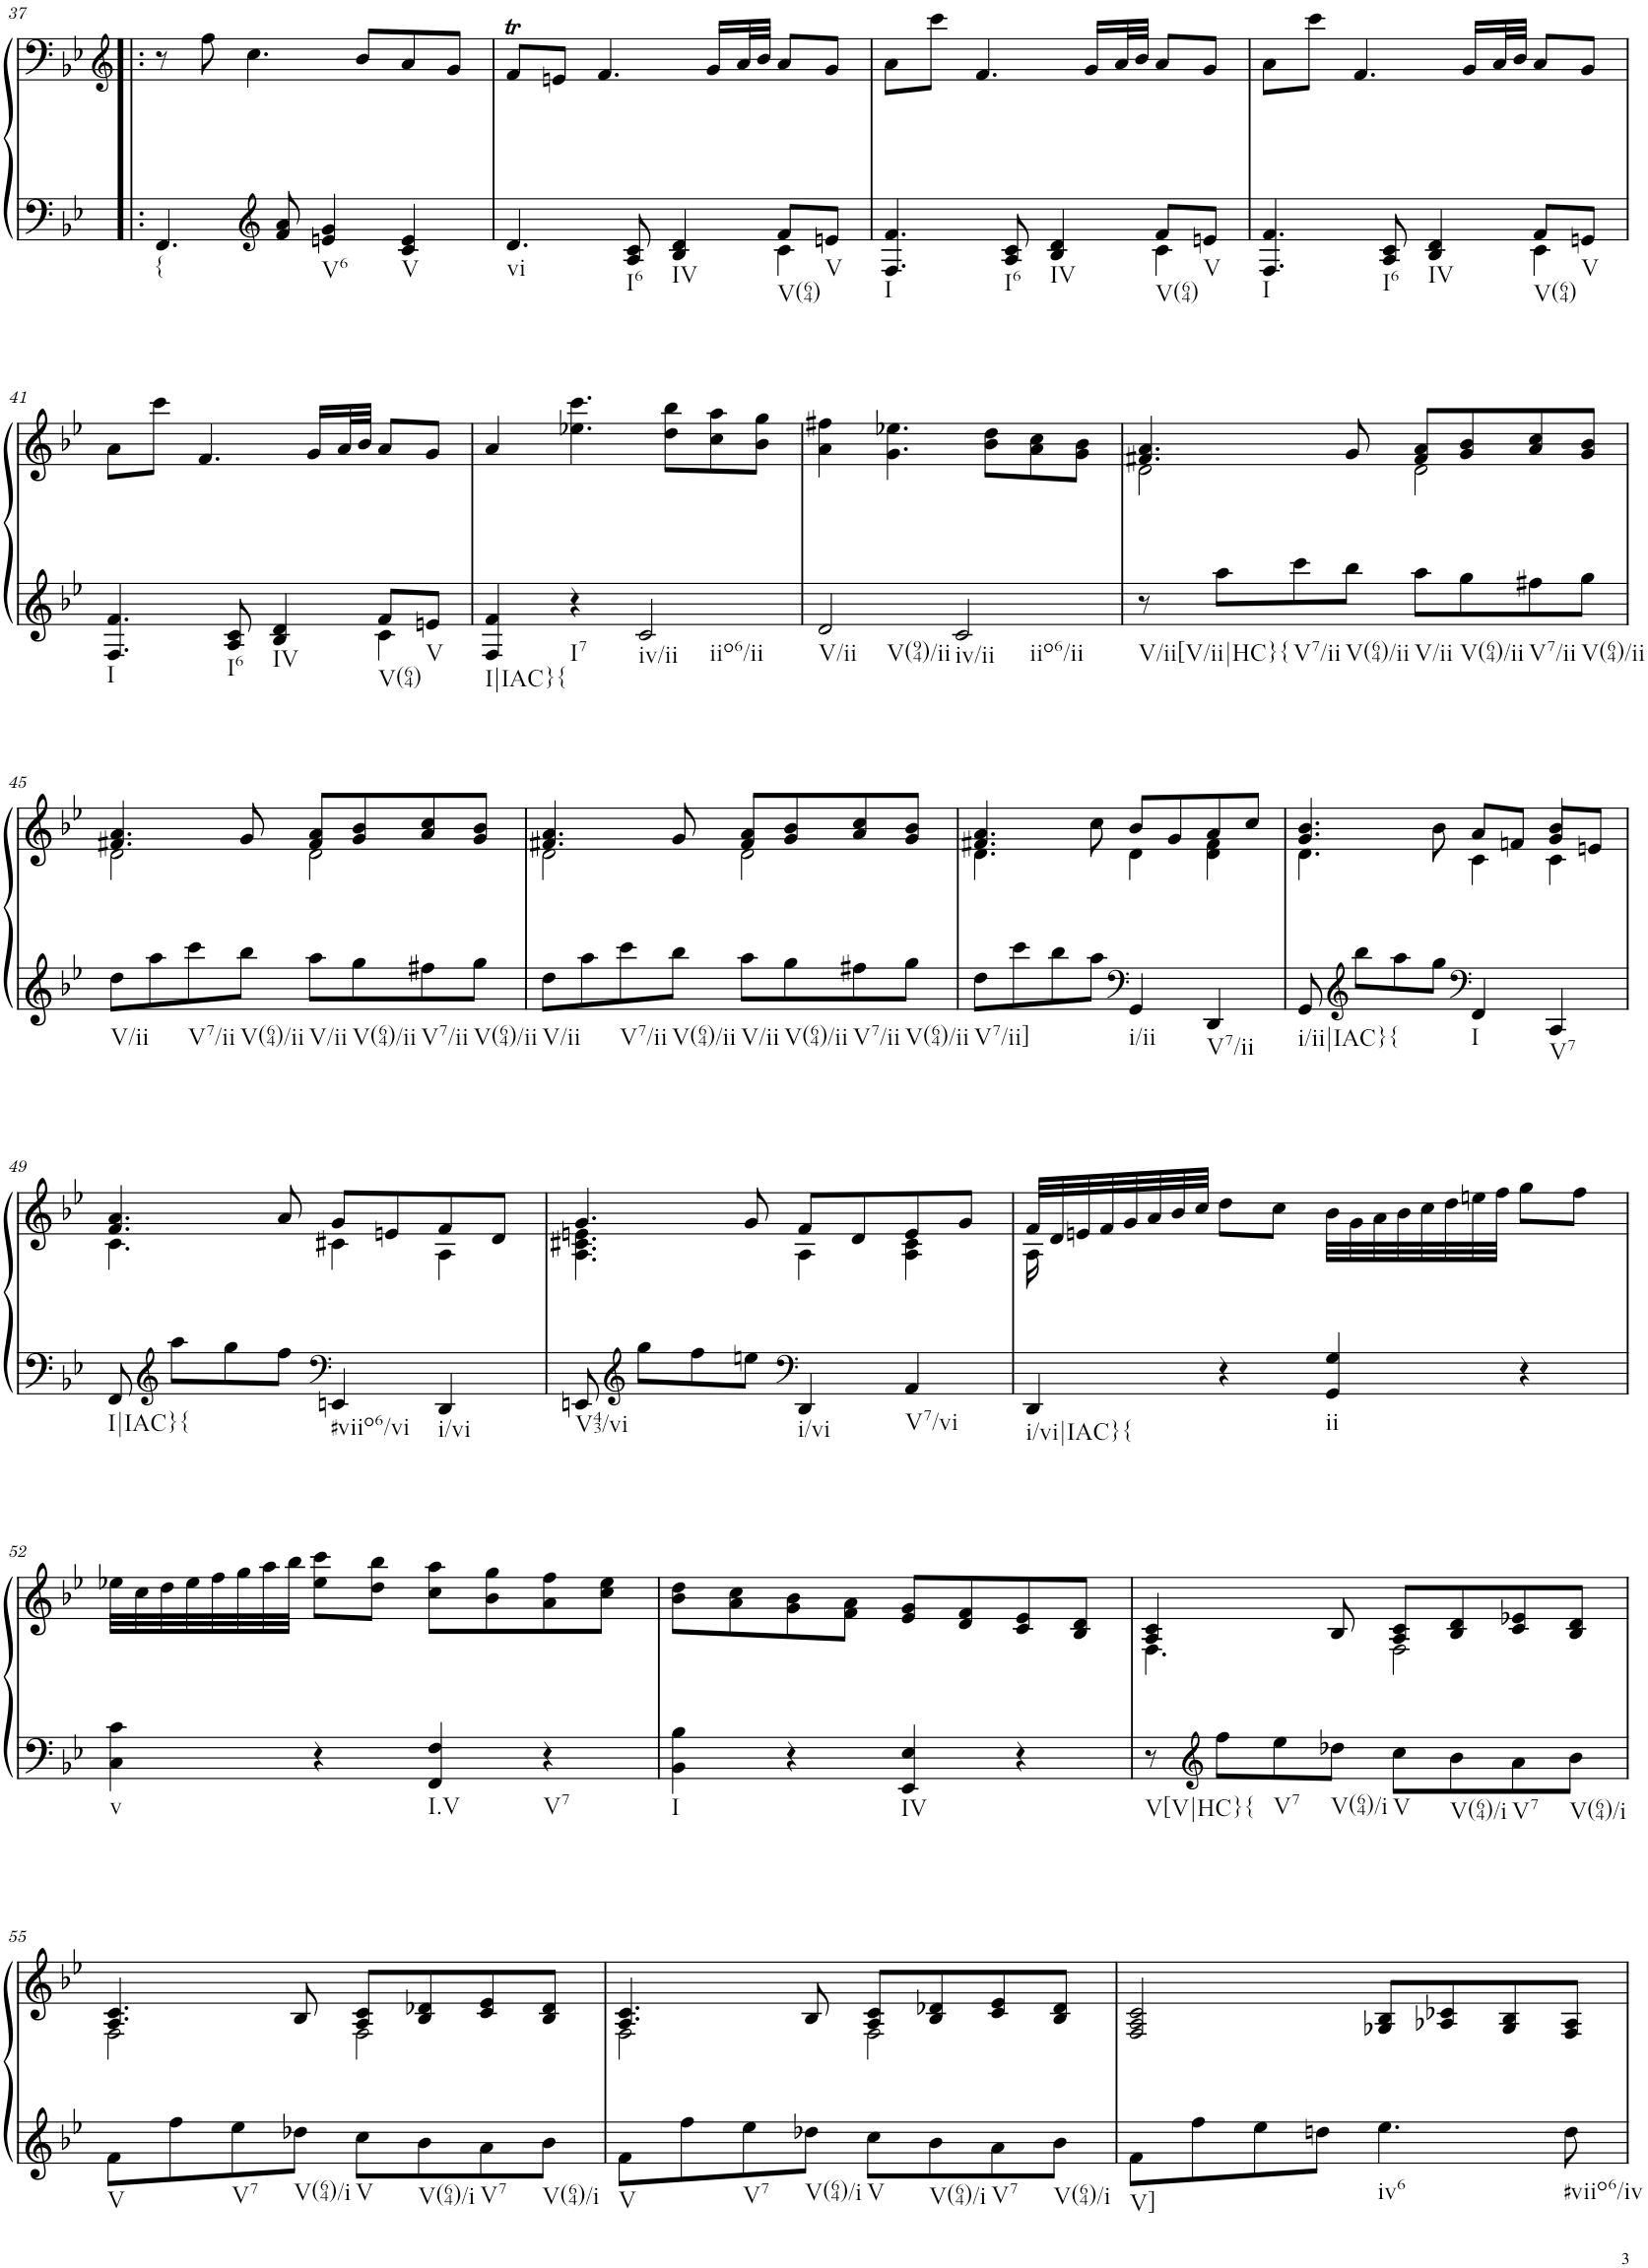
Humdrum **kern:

**kern	**kern
*part1	*part1
*staff2	*staff1
*I"Piano	*
*I'Pno.	*
!!LO:PB:g=z
*clefF4	*clefG2
*k[b-e-]	*k[b-e-]
*M4/4	*M4/4
*met(c)	*met(c)
=37!|:	=37!|:
!LO:TX:b:t={	!
4.FF/	8r
.	8ff\
.	4.cc\
*clefG2	*
8f/ 8a/	.
!LO:TX:b:t=V6	!
4en/ 4g/	.
.	8b-/L
!LO:TX:b:t=V	!
4c/ 4e/	8a/
.	8g/J
=38	=38
*^	*
!LO:TX:b:t=vi	!	!
4.d/	2.ryy	8fT/L
.	.	8en/J
.	.	4.f/
!LO:TX:b:t=I6	!	!
8A/ 8c/	.	.
!LO:TX:b:t=IV	!	!
4B-/ 4d/	.	.
.	.	16g/LL
.	.	32a/L
.	.	32b-/JJJ
!LO:TX:b:t=V(64)	!	!
8f/L	4c\	8a/L
!LO:TX:b:t=V	!	!
8en/J	.	8g/J
=39	=39	=39
!LO:TX:b:t=I	!	!
4.F/ 4.f/	2.ryy	8a\L
.	.	8ccc\J
.	.	4.f/
!LO:TX:b:t=I6	!	!
8A/ 8c/	.	.
!LO:TX:b:t=IV	!	!
4B-/ 4d/	.	.
.	.	16g/LL
.	.	32a/L
.	.	32b-/JJJ
!LO:TX:b:t=V(64)	!	!
8f/L	4c\	8a/L
!LO:TX:b:t=V	!	!
8en/J	.	8g/J
=40	=40	=40
!LO:TX:b:t=I	!	!
4.F/ 4.f/	2.ryy	8a\L
.	.	8ccc\J
.	.	4.f/
!LO:TX:b:t=I6	!	!
8A/ 8c/	.	.
!LO:TX:b:t=IV	!	!
4B-/ 4d/	.	.
.	.	16g/LL
.	.	32a/L
.	.	32b-/JJJ
!LO:TX:b:t=V(64)	!	!
8f/L	4c\	8a/L
!LO:TX:b:t=V	!	!
8en/J	.	8g/J
!!LO:LB:g=z
=41	=41	=41
!LO:TX:b:t=I	!	!
4.F/ 4.f/	2.ryy	8a\L
.	.	8ccc\J
.	.	4.f/
!LO:TX:b:t=I6	!	!
8A/ 8c/	.	.
!LO:TX:b:t=IV	!	!
4B-/ 4d/	.	.
.	.	16g/LL
.	.	32a/L
.	.	32b-/JJJ
!LO:TX:b:t=V(64)	!	!
8f/L	4c\	8a/L
!LO:TX:b:t=V	!	!
8en/J	.	8g/J
*v	*v	*
=42	=42
!LO:TX:b:t=I|IAC}{	!
4F/ 4f/	4a/
!LO:TX:b:t=I7	!
4r	4.ee-X\ 4.ccc\
!LO:TX:b:t=iv/ii	!
!LO:TX:b:t=iio6/ii	!
2c/	.
.	8dd\ 8bb-\L
.	8cc\ 8aa\
.	8b-\ 8gg\J
=43	=43
!LO:TX:b:t=V/ii	!
!LO:TX:b:t=V(94)/ii	!
2d/	4a\ 4ff#X\
.	4.g\ 4.ee-X\
!LO:TX:b:t=iv/ii	!
!LO:TX:b:t=iio6/ii	!
2c/	.
.	8b-\ 8dd\L
.	8a\ 8cc\
.	8g\ 8b-\J
=44	=44
*	*^
!LO:TX:b:t=V/ii[V/ii|HC}{	!	!
8r	4.f#X/ 4.a/	2d\
8aa\L	.	.
!LO:TX:b:t=V7/ii	!	!
8ccc\	.	.
!LO:TX:b:t=V(64)/ii	!	!
8bb-\J	8g/	.
!LO:TX:b:t=V/ii	!	!
8aa\L	8f#/ 8a/L	2d\
!LO:TX:b:t=V(64)/ii	!	!
8gg\	8g/ 8b-/	.
!LO:TX:b:t=V7/ii	!	!
8ff#X\	8a/ 8cc/	.
!LO:TX:b:t=V(64)/ii	!	!
8gg\J	8g/ 8b-/J	.
!!LO:LB:g=z	!!
=45	=45	=45
!LO:TX:b:t=V/ii	!	!
8dd\L	4.f#X/ 4.a/	2d\
8aa\	.	.
!LO:TX:b:t=V7/ii	!	!
8ccc\	.	.
!LO:TX:b:t=V(64)/ii	!	!
8bb-\J	8g/	.
!LO:TX:b:t=V/ii	!	!
8aa\L	8f#/ 8a/L	2d\
!LO:TX:b:t=V(64)/ii	!	!
8gg\	8g/ 8b-/	.
!LO:TX:b:t=V7/ii	!	!
8ff#X\	8a/ 8cc/	.
!LO:TX:b:t=V(64)/ii	!	!
8gg\J	8g/ 8b-/J	.
=46	=46	=46
!LO:TX:b:t=V/ii	!	!
8dd\L	4.f#X/ 4.a/	2d\
8aa\	.	.
!LO:TX:b:t=V7/ii	!	!
8ccc\	.	.
!LO:TX:b:t=V(64)/ii	!	!
8bb-\J	8g/	.
!LO:TX:b:t=V/ii	!	!
8aa\L	8f#/ 8a/L	2d\
!LO:TX:b:t=V(64)/ii	!	!
8gg\	8g/ 8b-/	.
!LO:TX:b:t=V7/ii	!	!
8ff#X\	8a/ 8cc/	.
!LO:TX:b:t=V(64)/ii	!	!
8gg\J	8g/ 8b-/J	.
=47	=47	=47
!LO:TX:b:t=V7/ii]	!	!
8dd\L	4.f#X/ 4.a/	4.d\
8ccc\	.	.
8bb-\	.	.
8aa\J	8ryy	8cc\
*clefF4	*	*
!LO:TX:b:t=i/ii	!	!
4GG/	8b-/L	4d\
.	8g/	.
!LO:TX:b:t=V7/ii	!	!
4DD/	8a/	4d\ 4f#\
.	8cc/J	.
=48	=48	=48
*	*	*^
!LO:TX:b:t=i/ii|IAC}{	!	!	!
8GG/	4.g/ 4.b-/	4.d\	2.ryy
*clefG2	*	*	*
8bb-\L	.	.	.
8aa\	.	.	.
8gg\J	8ryy	8b-\	.
*clefF4	*	*	*
!LO:TX:b:t=I	!	!	!
4FF/	8a/L	4c\	.
.	8fn/J	.	.
!LO:TX:b:t=V7	!	!	!
4CC/	8g/L	4c\	4b-/
.	8en/J	.	.
*	*	*v	*v
!!LO:LB:g=z
=49	=49	=49
!LO:TX:b:t=I|IAC}{	!	!
8FF/	4.f/ 4.a/	4.c\
*clefG2	*	*
8aa\L	.	.
8gg\	.	.
8ff\J	8a/	8ryy
*clefF4	*	*
!LO:TX:b:t=#viio6/vi	!	!
4EEn/	8g/L	4c#X\
.	8en/	.
!LO:TX:b:t=i/vi	!	!
4DD/	8f/	4A\
.	8d/J	.
=50	=50	=50
!LO:TX:b:t=V43/vi	!	!
8EEn/	4.g/	4.A\ 4.c#X\ 4.en\
*clefG2	*	*
8gg\L	.	.
8ff\	.	.
8een\J	8g/	8ryy
*clefF4	*	*
!LO:TX:b:t=i/vi	!	!
4DD/	8f/L	4A\
.	8d/	.
!LO:TX:b:t=V7/vi	!	!
4AA/	8e/	4A\ 4c#\
.	8g/J	.
=51	=51	=51
!LO:TX:b:t=i/vi|IAC}{	!	!
4DD/	32f/LLL	16A\
.	32d/	.
.	32en/	2...ryy
.	32f/	.
.	32g/	.
.	32a/	.
.	32b-/	.
.	32cc/JJJ	.
4r	8dd\L	.
.	8cc\J	.
!LO:TX:b:t=ii	!	!
4GG/ 4G/	32b-\LLL	.
.	32g\	.
.	32a\	.
.	32b-\	.
.	32cc\	.
.	32dd\	.
.	32een\	.
.	32ff\JJJ	.
4r	8gg\L	.
.	8ff\J	.
*	*v	*v
!!LO:LB:g=z
=52	=52
!LO:TX:b:t=v	!
4C\ 4c\	32ee-X\LLL
.	32cc\
.	32dd\
.	32ee-\
.	32ff\
.	32gg\
.	32aa\
.	32bb-\JJJ
4r	8ee-\ 8ccc\L
.	8dd\ 8bb-\J
!LO:TX:b:t=I.V	!
4FF/ 4F/	8cc\ 8aa\L
.	8b-\ 8gg\
!LO:TX:b:t=V7	!
4r	8a\ 8ff\
.	8cc\ 8ee-\J
=53	=53
!LO:TX:b:t=I	!
4BB-\ 4B-\	8b-\ 8dd\L
.	8a\ 8cc\
4r	8g\ 8b-\
.	8f\ 8a\J
!LO:TX:b:t=IV	!
4EE-/ 4E-/	8e-/ 8g/L
.	8d/ 8f/
4r	8c/ 8e-/
.	8B-/ 8d/J
=54	=54
*	*^
!LO:TX:b:t=V[V|HC}{	!	!
8r	4A/ 4c/	4.F\
*clefG2	*	*
8ff\L	.	.
!LO:TX:b:t=V7	!	!
8ee-\	8ryy	.
!LO:TX:b:t=V(64)/i	!	!
8dd-X\J	8B-/	8ryy
!LO:TX:b:t=V	!	!
8cc\L	8A/ 8c/L	2F\
!LO:TX:b:t=V(64)/i	!	!
8b-\	8B-/ 8d/	.
!LO:TX:b:t=V7	!	!
8a\	8c/ 8e-X/	.
!LO:TX:b:t=V(64)/i	!	!
8b-\J	8B-/ 8d/J	.
!!LO:LB:g=z	!!
=55	=55	=55
!LO:TX:b:t=V	!	!
8f\L	4.A/ 4.c/	2F\
8ff\	.	.
!LO:TX:b:t=V7	!	!
8ee-\	.	.
!LO:TX:b:t=V(64)/i	!	!
8dd-X\J	8B-/	.
!LO:TX:b:t=V	!	!
8cc\L	8A/ 8c/L	2F\
!LO:TX:b:t=V(64)/i	!	!
8b-\	8B-/ 8d-X/	.
!LO:TX:b:t=V7	!	!
8a\	8c/ 8e-/	.
!LO:TX:b:t=V(64)/i	!	!
8b-\J	8B-/ 8d-/J	.
=56	=56	=56
!LO:TX:b:t=V	!	!
8f\L	4.A/ 4.c/	2F\
8ff\	.	.
!LO:TX:b:t=V7	!	!
8ee-\	.	.
!LO:TX:b:t=V(64)/i	!	!
8dd-X\J	8B-/	.
!LO:TX:b:t=V	!	!
8cc\L	8A/ 8c/L	2F\
!LO:TX:b:t=V(64)/i	!	!
8b-\	8B-/ 8d-X/	.
!LO:TX:b:t=V7	!	!
8a\	8c/ 8e-/	.
!LO:TX:b:t=V(64)/i	!	!
8b-\J	8B-/ 8d-/J	.
*	*v	*v
=57	=57
!LO:TX:b:t=V]	!
8f\L	2F/ 2A/ 2c/
8ff\	.
8ee-\	.
8ddn\J	.
!LO:TX:b:t=iv6	!
4.ee-\	8G-X/ 8B-/L
.	8A-X/ 8c-X/
.	8G-/ 8B-/
!LO:TX:b:t=#viio6/iv	!
8dd\	8F/ 8A-/J
=	=
*-	*-
